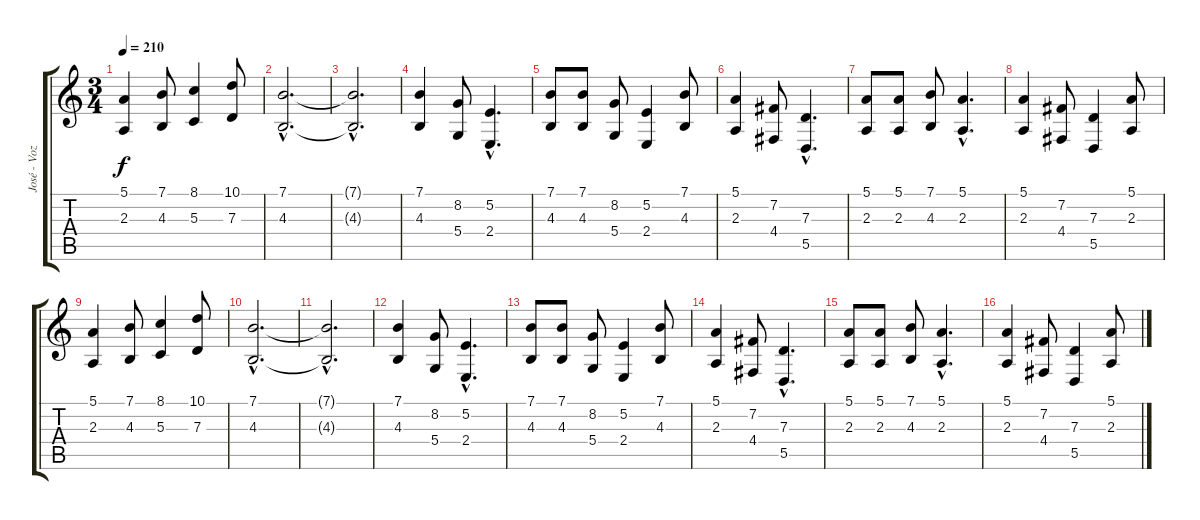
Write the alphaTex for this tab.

\track ("José - Voz" "José - Voz") {instrument lead2sawtooth}
\staff {score tabs}
\tuning (E4 B3 G3 D3 A2 E2) {hide}
\ts (3 4)
\tempo 210
\clef g2
\ks c
(5.1 2.3).4{dy f} (7.1 4.3).8 (8.1 5.3).4 (10.1 7.3).8 |
(7.1{hac} 4.3{hac}).2{d} |
(7.1{hac t} 4.3{hac t}).2{d} |
(7.1 4.3).4 (8.2 5.4).8 (5.2{hac} 2.4{hac}).4{d} |
(7.1 4.3).8 (7.1 4.3).8 (8.2 5.4).8 (5.2 2.4).4 (7.1 4.3).8 |
(5.1 2.3).4 (7.2 4.4).8 (7.3{hac} 5.5{hac}).4{d} |
(5.1 2.3).8 (5.1 2.3).8 (7.1 4.3).8 (5.1{hac} 2.3{hac}).4{d} |
(5.1 2.3).4 (7.2 4.4).8 (7.3 5.5).4 (5.1 2.3).8 |
(5.1 2.3).4 (7.1 4.3).8 (8.1 5.3).4 (10.1 7.3).8 |
(7.1{hac} 4.3{hac}).2{d} |
(7.1{hac t} 4.3{hac t}).2{d} |
(7.1 4.3).4 (8.2 5.4).8 (5.2{hac} 2.4{hac}).4{d} |
(7.1 4.3).8 (7.1 4.3).8 (8.2 5.4).8 (5.2 2.4).4 (7.1 4.3).8 |
(5.1 2.3).4 (7.2 4.4).8 (7.3{hac} 5.5{hac}).4{d} |
(5.1 2.3).8 (5.1 2.3).8 (7.1 4.3).8 (5.1{hac} 2.3{hac}).4{d} |
(5.1 2.3).4 (7.2 4.4).8 (7.3 5.5).4 (5.1 2.3).8
